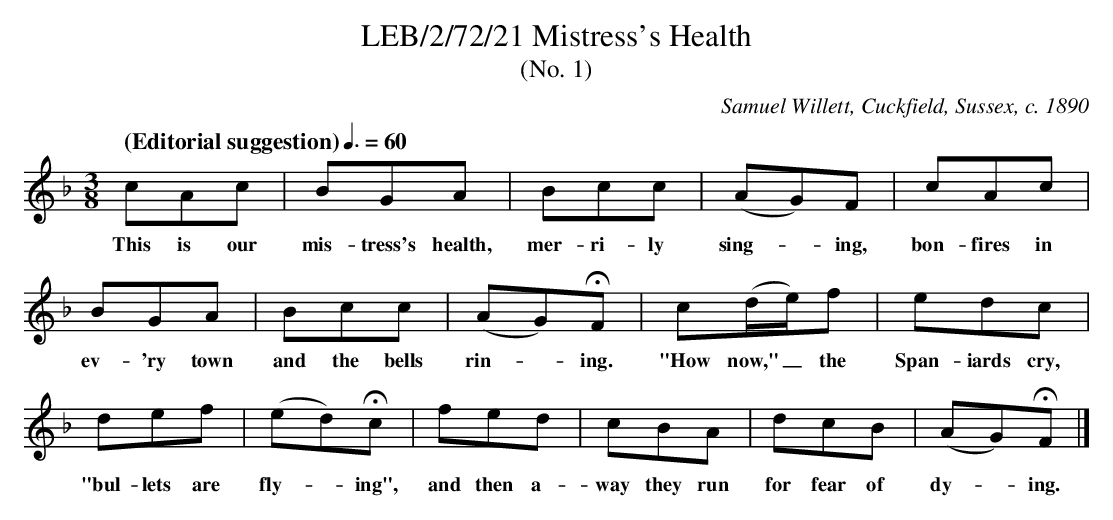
X:1
T:LEB/2/72/21 Mistress's Health
T: (No. 1)
C:Samuel Willett, Cuckfield, Sussex, c. 1890
L:1/8
Q:"(Editorial suggestion)" 3/8=60
M:3/8
K:F
cAc | BGA | Bcc | (AG)F | cAc |
w: This is our mis-tress's health, mer-ri-ly sing-*ing, bon-fires in
BGA | Bcc | (AG)HF |  c(d/2e/2)f | edc |
w:  ev-'ry town and the bells rin-*ing. "How now,"_ the Span-iards cry,
def | (ed)Hc | fed | cBA | dcB | (AG)HF |]
w: "bul-lets are fly-*ing", and then a-way they run for fear of dy-*ing.
